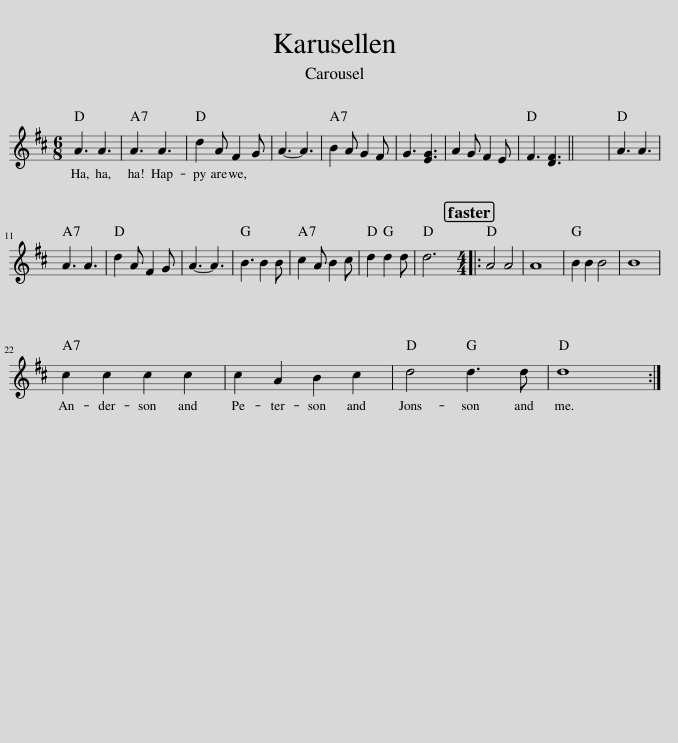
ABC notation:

X:1
L:1/8
M:6/8
I:linebreak $
K:D
V:1 treble
V:1
 A3 A3 | A3 A3 | d2 A F2 G | A3- A3 | B2 A G2 F | %5
 G3 [EG]3 | A2 G F2 E | F3 [DF]3 || x6 | A3 A3 |$ %10
 A3 A3 | d2 A F2 G | A3- A3 | B3 B2 B | c2 A B2 c | %15
 d2 d2 d | d6 |:[M:4/4] A4 A4 | A8 | B2 B2 B4 | %20
 B8 |$ c2 c2 c2 c2 | c2 A2 B2 c2 | d4 d3 d | d8 :| %25
